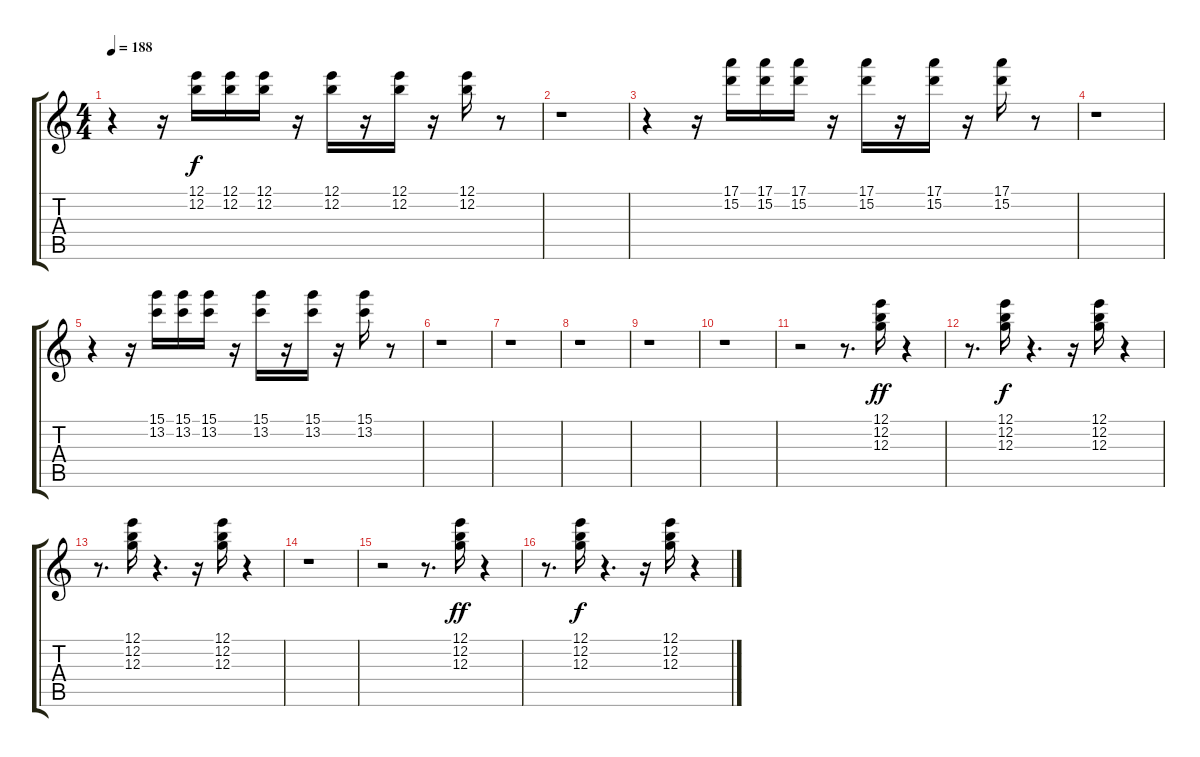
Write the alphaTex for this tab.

\track "" {instrument electricguitarclean}
\staff {score tabs}
\tuning (E4 B3 G3 D3 A2 E2) {hide}
\ts (4 4)
\tempo 188
\clef g2
\ks c
r.4{dy f} r.16 (12.1 12.2).16 (12.1 12.2).16 (12.1 12.2).16 r.16 (12.1 12.2).16 r.16 (12.1 12.2).16 r.16 (12.1 12.2).16 r.8 |
r.1 |
r.4 r.16 (17.1 15.2).16 (17.1 15.2).16 (17.1 15.2).16 r.16 (17.1 15.2).16 r.16 (17.1 15.2).16 r.16 (17.1 15.2).16 r.8 |
r.1 |
r.4 r.16 (15.1 13.2).16 (15.1 13.2).16 (15.1 13.2).16 r.16 (15.1 13.2).16 r.16 (15.1 13.2).16 r.16 (15.1 13.2).16 r.8 |
r.1 |
r.1 |
r.1 |
r.1 |
r.1 |
r.2 r.8{d} (12.1 12.2 12.3).16{dy ff balance 1 instrument electricguitarclean} r.4 |
r.8{d} (12.1 12.2 12.3).16{dy f} r.4{d} r.16 (12.1 12.2 12.3).16 r.4 |
r.8{d} (12.1 12.2 12.3).16 r.4{d} r.16 (12.1 12.2 12.3).16 r.4 |
r.1 |
r.2 r.8{d} (12.1 12.2 12.3).16{dy ff} r.4 |
r.8{d} (12.1 12.2 12.3).16{dy f} r.4{d} r.16 (12.1 12.2 12.3).16 r.4
